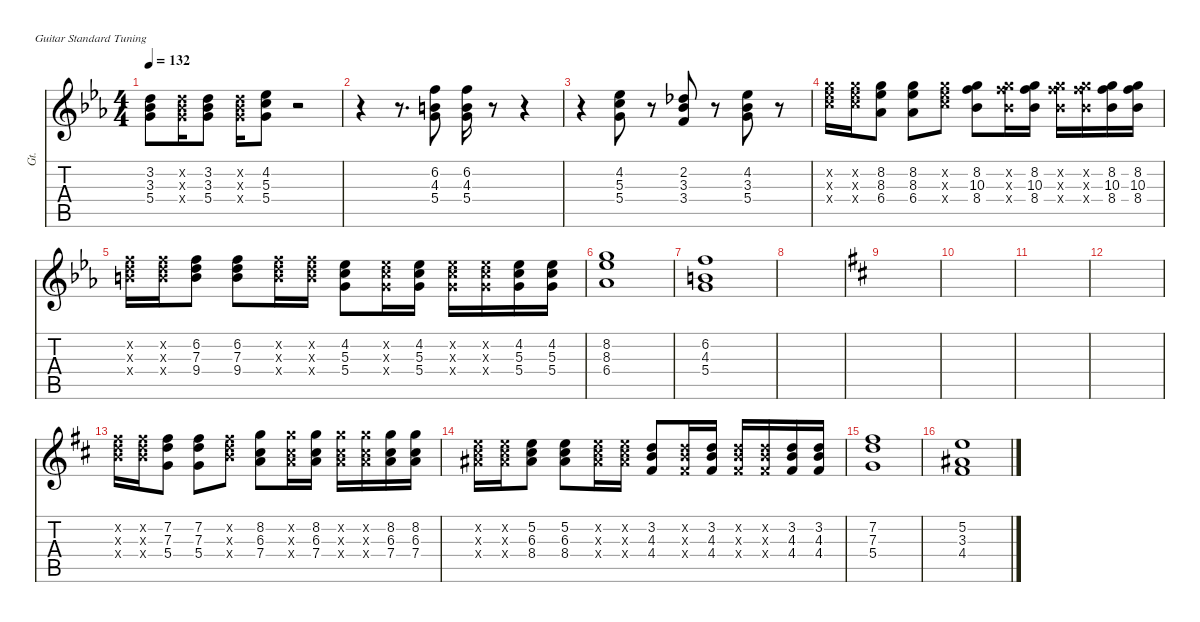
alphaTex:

\defaultSystemsLayout 4
\hideDynamics
\bracketExtendMode nobrackets
\otherSystemsTrackNameOrientation horizontal
\track ("Guitar" "Gt.") {instrument electricguitarclean}
\staff {score tabs}
\tuning (E4 B3 G3 D3 A2 E2)
\ts (4 4)
\tempo 132
\clef g2
\ks eb
(3.2 3.3 5.4).8{dy mf} (5.4{x} 3.3{x} 3.2{x}).16 (5.4 3.3 3.2).8 (3.2{x} 3.3{x} 5.4{x}).16 (4.2 5.3 5.4).8 r.2 |
r.4 r.8{d} (6.2 4.3 5.4).8 (5.4 4.3 6.2).16 r.8 r.4 |
r.4 (4.2 5.3 5.4).8 r.8 (2.2 3.3 3.4).8 r.8 (4.2 3.3 5.4).8 r.8 |
(8.3{x} 8.2{x} 10.4{x}).16 (8.3{x} 8.2{x} 10.4{x}).16 (8.2 8.3 6.4).8 (8.2 8.3 6.4).8 (8.2{x} 8.3{x} 10.4{x}).8 (8.4 10.3 8.2).8 (8.4{x} 10.3{x} 8.2{x}).16 (8.4 10.3 8.2).16 (8.4{x} 10.3{x} 8.2{x}).16 (8.4{x} 10.3{x} 8.2{x}).16 (8.2 10.3 8.4).16 (8.2 10.3 8.4).16 |
(6.2{x} 7.3{x} 9.4{x}).16 (6.2{x} 7.3{x} 9.4{x}).16 (6.2 7.3 9.4).8 (6.2 7.3 9.4).8 (6.2{x} 7.3{x} 9.4{x}).16 (6.2{x} 7.3{x} 9.4{x}).16 (4.2 5.3 5.4).8 (4.2{x} 5.3{x} 5.4{x}).16 (4.2 5.3 5.4).16 (5.4{x} 5.3{x} 4.2{x}).16 (4.2{x} 5.3{x} 5.4{x}).16 (4.2 5.3 5.4).16 (4.2 5.3 5.4).16 |
(6.4 8.3 8.2).1 |
(6.2 4.3 5.4).1 |
|
\ks d
|
|
|
|
(7.3{x} 7.2{x} 9.4{x}).16 (7.3{x} 7.2{x} 9.4{x}).16 (7.2 7.3 5.4).8 (7.2 7.3 5.4).8 (7.2{x} 7.3{x} 9.4{x}).8 (7.4 6.3 8.2).8 (7.4{x} 6.3{x} 8.2{x}).16 (7.4 6.3 8.2).16 (7.4{x} 6.3{x} 8.2{x}).16 (7.4{x} 6.3{x} 8.2{x}).16 (8.2 6.3 7.4).16 (8.2 6.3 7.4).16 |
(5.2{x} 6.3{x} 8.4{x}).16 (5.2{x} 6.3{x} 8.4{x}).16 (5.2 6.3 8.4).8 (5.2 6.3 8.4).8 (5.2{x} 6.3{x} 8.4{x}).16 (5.2{x} 6.3{x} 8.4{x}).16 (3.2 4.3 4.4).8 (3.2{x} 4.3{x} 4.4{x}).16 (3.2 4.3 4.4).16 (4.4{x} 4.3{x} 3.2{x}).16 (3.2{x} 4.3{x} 4.4{x}).16 (3.2 4.3 4.4).16 (3.2 4.3 4.4).16 |
(5.4 7.3 7.2).1 |
(5.2 3.3 4.4).1
